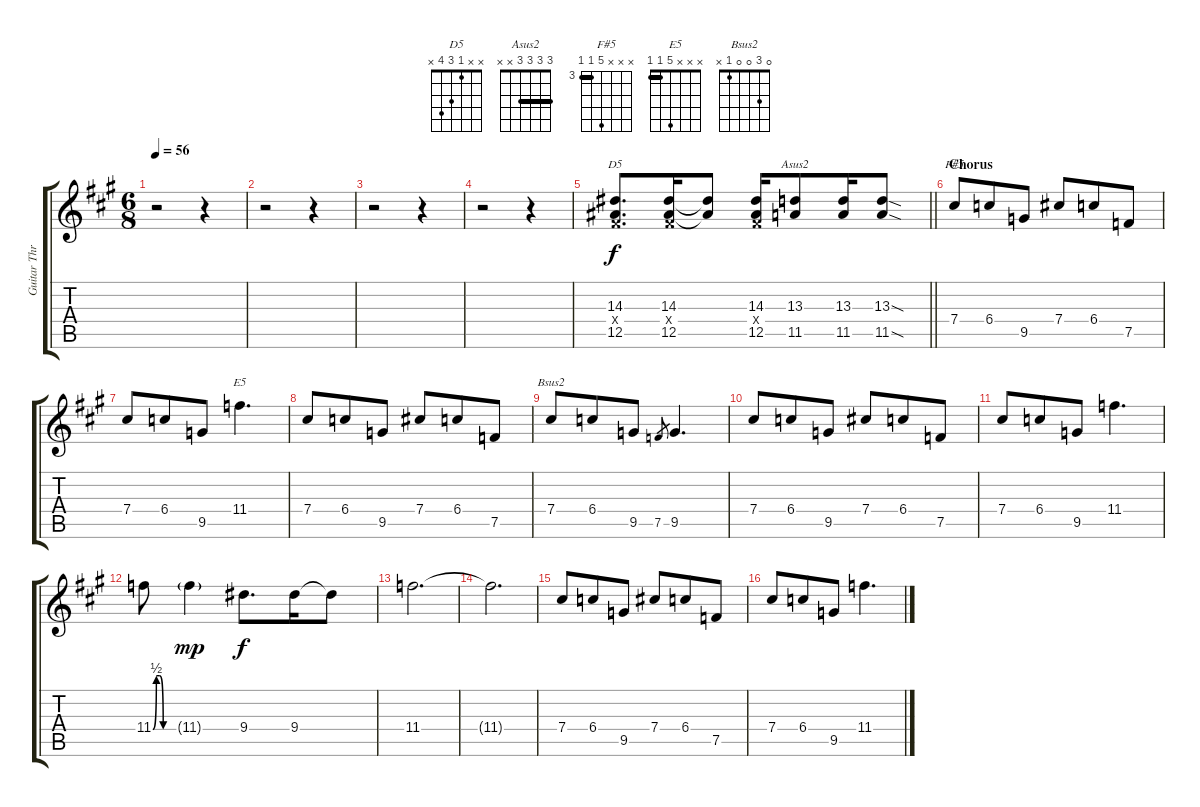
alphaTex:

\track ("Guitar Three" "Guitar Thr") {instrument distortionguitar}
\staff {score tabs}
\tuning (Db4 Ab3 Db3 Gb3 Bb2 Eb2) {hide}
\chord ("D5" x x 1 3 4 x)
\chord ("Asus2" 3 3 3 3 x x) {barre 3}
\chord ("F#5" x x x 7 3 3) {firstfret 3 barre 3}
\chord ("E5" x x x 5 1 1) {barre 1}
\chord ("Bsus2" 0 3 0 0 1 x)
\ts (6 8)
\tempo 56
\clef g2
\ks a
r.2{dy f} r.4 |
r.2 r.4 |
r.2 r.4 |
r.2 r.4 |
\barLineRight lightlight
(14.3 0.4{x} 12.5).8{d ch "D5"} (14.3 0.4{x} 12.5).16 (14.3{t} 12.5{t}).8 (14.3 0.4{x} 12.5).16 (13.3 11.5).8{ch "Asus2"} (13.3 11.5).16 (13.3{sod} 11.5{sod}).8 |
\section ("" "Chorus")
7.4.8{ch "F#5"} 6.4.8 9.5.8 7.4.8 6.4.8 7.5.8 |
7.4.8 6.4.8 9.5.8 11.4.4{d ch "E5"} |
7.4.8 6.4.8 9.5.8 7.4.8 6.4.8 7.5.8 |
7.4.8{ch "Bsus2"} 6.4.8 9.5.8 7.5.8{gr} 9.5.4{d} |
7.4.8 6.4.8 9.5.8 7.4.8 6.4.8 7.5.8 |
7.4.8 6.4.8 9.5.8 11.4.4{d} |
11.4{be (custom 0 0 10 2 20 2 30 0 60 0)}.8 11.4{g}.4{dy mp} 9.4.8{d dy f} 9.4.16 9.4{t}.8 |
11.4.2{d} |
11.4{t}.2{d} |
7.4.8 6.4.8 9.5.8 7.4.8 6.4.8 7.5.8 |
7.4.8 6.4.8 9.5.8 11.4.4{d}
